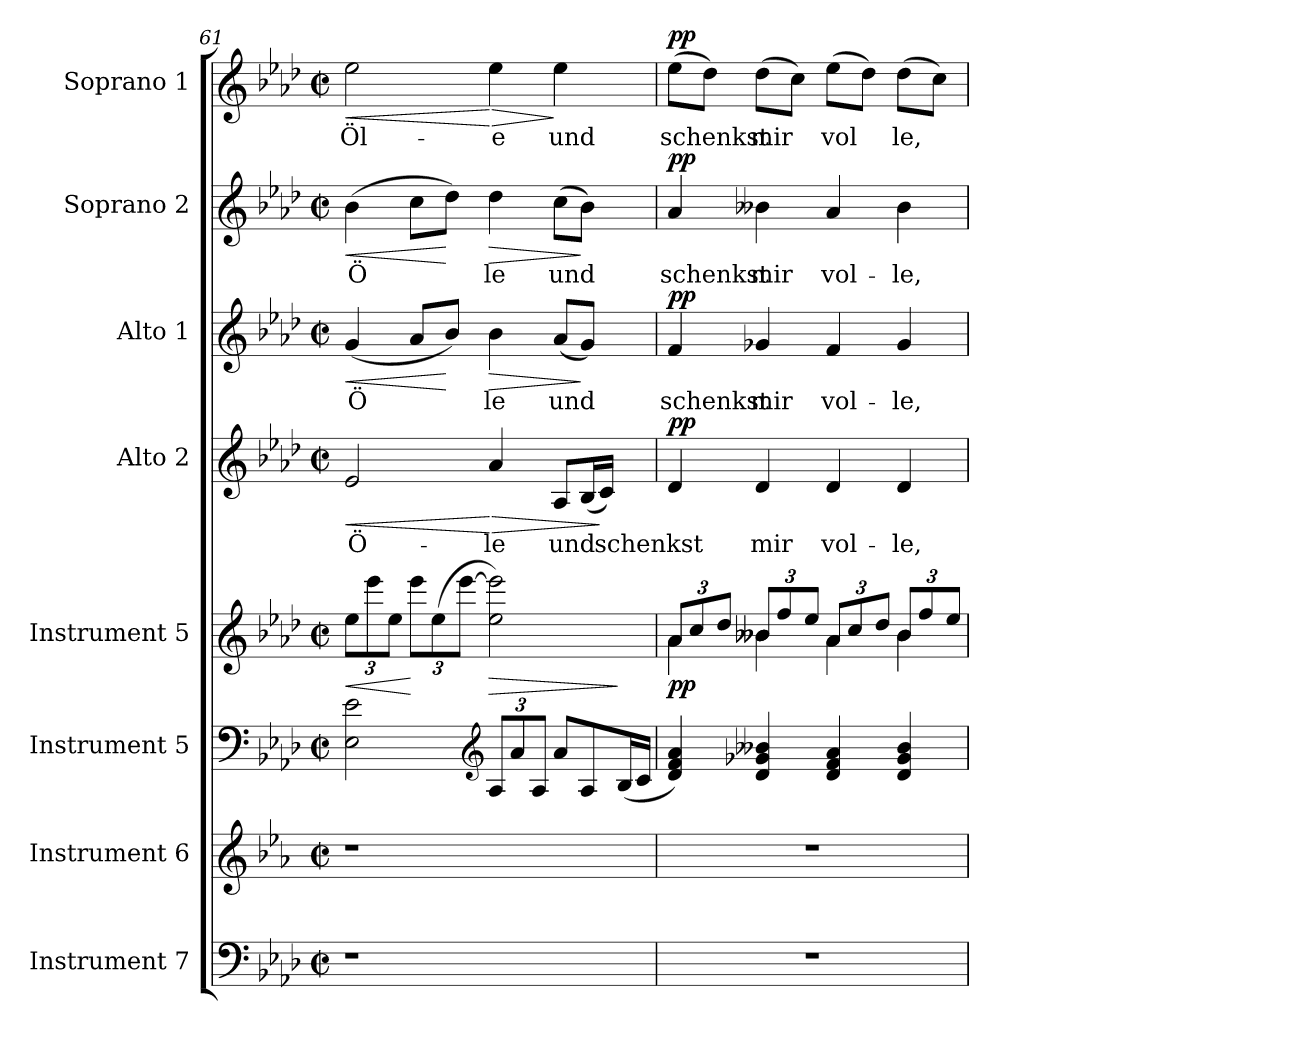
**kern	**kern	**kern	**kern	**dynam	**kern	**text	**dynam	**kern	**text	**dynam	**kern	**text	**dynam	**kern	**text	**dynam
*part8	*part7	*part6	*part5	*part5	*part4	*part4	*part4	*part3	*part3	*part3	*part2	*part2	*part2	*part1	*part1	*part1
*staff8	*staff7	*staff6	*staff5	*staff5	*staff4	*staff4	*staff4	*staff3	*staff3	*staff3	*staff2	*staff2	*staff2	*staff1	*staff1	*staff1
*I"Instrument 7	*I"Instrument 6	*I"Instrument 5	*I"Instrument 5	*	*I"Alto 2	*	*	*I"Alto 1	*	*	*I"Soprano 2	*	*	*I"Soprano 1	*	*
*clefF4	*clefG2	*clefF4	*clefG2	*	*clefG2	*	*	*clefG2	*	*	*clefG2	*	*	*clefG2	*	*
*k[b-e-a-d-]	*k[b-e-a-]	*k[b-e-a-d-]	*k[b-e-a-d-]	*	*k[b-e-a-d-]	*	*	*k[b-e-a-d-]	*	*	*k[b-e-a-d-]	*	*	*k[b-e-a-d-]	*	*
*A-:	*E-:	*A-:	*A-:	*	*A-:	*	*	*A-:	*	*	*A-:	*	*	*A-:	*	*
*M2/2	*M2/2	*M2/2	*M2/2	*	*M2/2	*	*	*M2/2	*	*	*M2/2	*	*	*M2/2	*	*
*met(c|)	*met(c|)	*met(c|)	*met(c|)	*	*met(c|)	*	*	*met(c|)	*	*	*met(c|)	*	*	*met(c|)	*	*
*	*	*	*Xbrackettup	*	*	*	*	*	*	*	*	*	*	*	*	*
=61	=61	=61	=61	=61	=61	=61	=61	=61	=61	=61	=61	=61	=61	=61	=61	=61
!	!	!	!	!LO:HP:b	!	!LO:LY:b:cj	!LO:HP:b	!	!LO:LY:b:cj	!LO:HP:b	!	!LO:LY:b:cj	!LO:HP:b	!	!LO:LY:b:cj	!LO:HP:b
1r	1r	2E-\ 2e-\	12ee-\L	<	2e-/	Ö-	<	(<4g/	Ö-	<	(>4b-\	Ö-	<	2ee-\	Öl-	<
.	.	.	12eee-\	.	.	.	.	.	.	.	.	.	.	.	.	.
.	.	.	12ee-\J	.	.	.	.	.	.	.	.	.	.	.	.	.
!	!	!	!	!	!	!	!	!	!LO:LY:b:cj	!	!	!LO:LY:b:cj	!	!	!	!
.	.	.	12eee-\L	[	.	.	.	8a-/L	--	.	8cc\L	--	.	.	.	.
.	.	.	(>12ee-\	.	.	.	.	.	.	.	.	.	.	.	.	.
!	!	!	!	!	!	!	!	!	!LO:LY:b:cj	!	!	!LO:LY:b:cj	!	!	!	!
.	.	.	.	.	.	.	.	8b-/J)	--	[	8dd-\J)	--	[	.	.	.
.	.	.	[>12eee-\J	.	.	.	.	.	.	.	.	.	.	.	.	.
*	*	*clefG2	*	*	*	*	*	*	*	*	*	*	*	*	*	*
*	*	*Xbrackettup	*	*	*	*	*	*	*	*	*	*	*	*	*	*
!	!	!	!	!LO:HP:b	!	!LO:LY:b:cj	!LO:HP:n=1:b	!	!LO:LY:b:cj	!LO:HP:b	!	!LO:LY:b:cj	!LO:HP:b	!	!LO:LY:b:cj	!LO:HP:n=1:b
.	.	12A-/L	2eee-\] 2ee-\)	>	4a-/	-le	[ >	4b-\	-le	>	4dd-\	-le	>	4ee-\	-e	[ >
.	.	12a-/	.	.	.	.	.	.	.	.	.	.	.	.	.	.
.	.	12A-/J	.	.	.	.	.	.	.	.	.	.	.	.	.	.
!	!	!	!	!	!	!LO:LY:b:cj	!	!	!LO:LY:b:cj	!	!	!LO:LY:b:cj	!	!	!LO:LY:b:cj	!
.	.	8a-/L	.	.	8A-/L	und	.	(<8a-/L	und	.	(>8cc\L	und	.	4ee-\	und	]
!	!	!	!	!	!	!LO:LY:b:cj	!	!	!LO:LY:b:cj	!	!	!LO:LY:b:cj	!	!	!	!
.	.	8A-/	.	.	(<16B-/	.	.	8g/J)	.	]	8b-\J)	.	]	.	.	.
!	!	!	!	!	!	!LO:LY:b:cj	!	!	!	!	!	!	!	!	!	!
.	.	.	.	.	16c/J)	schenkst	]	.	.	.	.	.	.	.	.	.
8ryy	8ryy	(>16B-/	8ryy	]	8ryy	.	.	8ryy	.	.	8ryy	.	.	8ryy	.	.
.	.	16c/J	.	.	.	.	.	.	.	.	.	.	.	.	.	.
=62	=62	=62	=62	=62	=62	=62	=62	=62	=62	=62	=62	=62	=62	=62	=62	=62
*	*	*	*^	*	*	*	*	*	*	*	*	*	*	*	*	*
!	!	!	!	!	!LO:DY:b	!	!LO:LY:b:cj	!LO:DY:a	!	!LO:LY:b:cj	!LO:DY:a	!	!LO:LY:b:cj	!LO:DY:a	!	!LO:LY:b:cj	!LO:DY:a
1r	1r	4a-/ 4f/ 4d-/)	12a-/L	4a-\	pp	4d-/	.	pp	4f/	schenkst	pp	4a-/	schenkst	pp	(>8ee-\L	schenkst	pp
.	.	.	12cc/	.	.	.	.	.	.	.	.	.	.	.	.	.	.
!	!	!	!	!	!	!	!	!	!	!	!	!	!	!	!	!LO:LY:b:cj	!
.	.	.	.	.	.	.	.	.	.	.	.	.	.	.	8dd-\J)	.	.
.	.	.	12dd-/J	.	.	.	.	.	.	.	.	.	.	.	.	.	.
!	!	!	!	!	!	!	!LO:LY:b:cj	!	!	!LO:LY:b:cj	!	!	!LO:LY:b:cj	!	!	!LO:LY:b:cj	!
.	.	4b--X/ 4g-X/ 4d-/	12b--/L	4b--X\	.	4d-/	mir	.	4g-X/	mir	.	4b--X\	mir	.	(>8dd-\L	mir	.
.	.	.	12ff/	.	.	.	.	.	.	.	.	.	.	.	.	.	.
!	!	!	!	!	!	!	!	!	!	!	!	!	!	!	!	!LO:LY:b:cj	!
.	.	.	.	.	.	.	.	.	.	.	.	.	.	.	8cc\J)	.	.
.	.	.	12ee-/J	.	.	.	.	.	.	.	.	.	.	.	.	.	.
!	!	!	!	!	!	!	!LO:LY:b:cj	!	!	!LO:LY:b:cj	!	!	!LO:LY:b:cj	!	!	!LO:LY:b:cj	!
.	.	4f/ 4d-/ 4a-/	12a-/L	4a-\	.	4d-/	vol-	.	4f/	vol-	.	4a-/	vol-	.	(>8ee-\L	vol-	.
.	.	.	12cc/	.	.	.	.	.	.	.	.	.	.	.	.	.	.
!	!	!	!	!	!	!	!	!	!	!	!	!	!	!	!	!LO:LY:b:cj	!
.	.	.	.	.	.	.	.	.	.	.	.	.	.	.	8dd-\J)	--	.
.	.	.	12dd-/J	.	.	.	.	.	.	.	.	.	.	.	.	.	.
!	!	!	!	!	!	!	!LO:LY:b:cj	!	!	!LO:LY:b:cj	!	!	!LO:LY:b:cj	!	!	!LO:LY:b:cj	!
.	.	4g-/ 4d-/ 4b--/	12b--/L	4b--\	.	4d-/	-le,	.	4g-/	-le,	.	4b--\	-le,	.	(>8dd-\L	-le,	.
.	.	.	12ff/	.	.	.	.	.	.	.	.	.	.	.	.	.	.
!	!	!	!	!	!	!	!	!	!	!	!	!	!	!	!	!LO:LY:b:cj	!
.	.	.	.	.	.	.	.	.	.	.	.	.	.	.	8cc\J)	.	.
.	.	.	12ee-/J	.	.	.	.	.	.	.	.	.	.	.	.	.	.
*	*	*	*v	*v	*	*	*	*	*	*	*	*	*	*	*	*	*
=	=	=	=	=	=	=	=	=	=	=	=	=	=	=	=	=
*-	*-	*-	*-	*-	*-	*-	*-	*-	*-	*-	*-	*-	*-	*-	*-	*-
